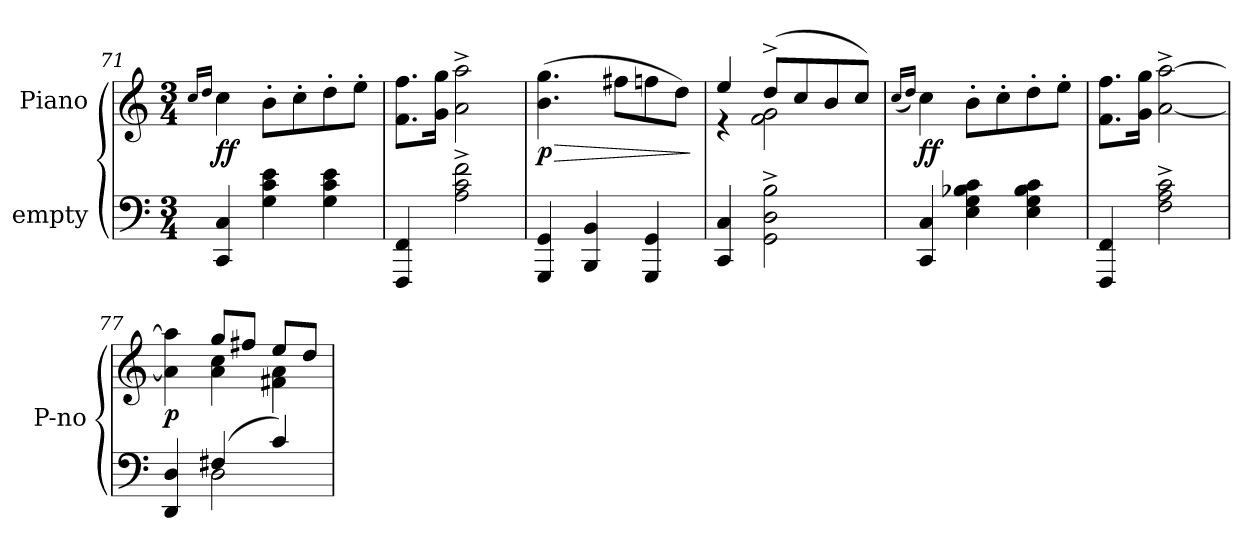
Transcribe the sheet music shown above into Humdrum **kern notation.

**kern	**kern	**dynam
*part2	*part1	*part1
*staff2	*staff1	*staff1
*I"empty	*I"Piano	*
*	*I'P-no	*
*clefF4	*clefG2	*
*k[]	*k[]	*
*M3/4	*M3/4	*
=71	=71	=71
.	16qqcc/LL	.
.	16qqdd/JJ	.
4CC/ 4C/	4cc\	ff
4G\ 4c\ 4e\	8b'\L	.
.	8cc'\	.
4G\ 4c\ 4e\	8dd'\	.
.	8ee'\J	.
=72	=72	=72
4FFF/ 4FF/	8.f\ 8.ff\L	.
.	16g\ 16gg\Jk	.
2A^\ 2c^\ 2f^\	2a^\ 2aa^\	.
=73	=73	=73
!	!	!LO:HP:b
4GGG/ 4GG/	(4.b\ 4.gg\	> p
4BBB/ 4BB/	.	.
.	8ff#X\L	.
4GGG/ 4GG/	8ffn\	.
.	8dd\J)	.
.	.	]
=74	=74	=74
*	*^	*
4CC/ 4C/	4ee/	4r	.
2GG^\ 2D^\ 2B^\	(8dd^/L	2f\ 2g\	.
.	8cc/	.	.
.	8b/	.	.
.	8cc/J)	.	.
*	*v	*v	*
=75	=75	=75
.	(16qqcc/LL	.
.	16qqdd/JJ)	.
4CC/ 4C/	4cc\	ff
4E\ 4G\ 4B-X\ 4c\	8b'\L	.
.	8cc'\	.
4E\ 4G\ 4B-\ 4c\	8dd'\	.
.	8ee'\J	.
!!LO:LB:g=z
=76	=76	=76
4FFF/ 4FF/	8.f\ 8.ff\L	.
.	16g\ 16gg\Jk	.
2F^\ 2A^\ 2c^\	[2a^\ [2aa^\	.
=77	=77	=77
*^	*^	*
4DD/ 4D/	4ryy	4a]\ 4aa]\	4ryy	p
(4F#X/	2D\	8gg/L	4a\ 4cc\	.
.	.	8ff#X/J	.	.
4c/)	.	8ee/L	4f#X\ 4a\	.
.	.	8dd/J	.	.
*v	*v	*	*	*
*	*v	*v	*
=	=	=
*-	*-	*-
